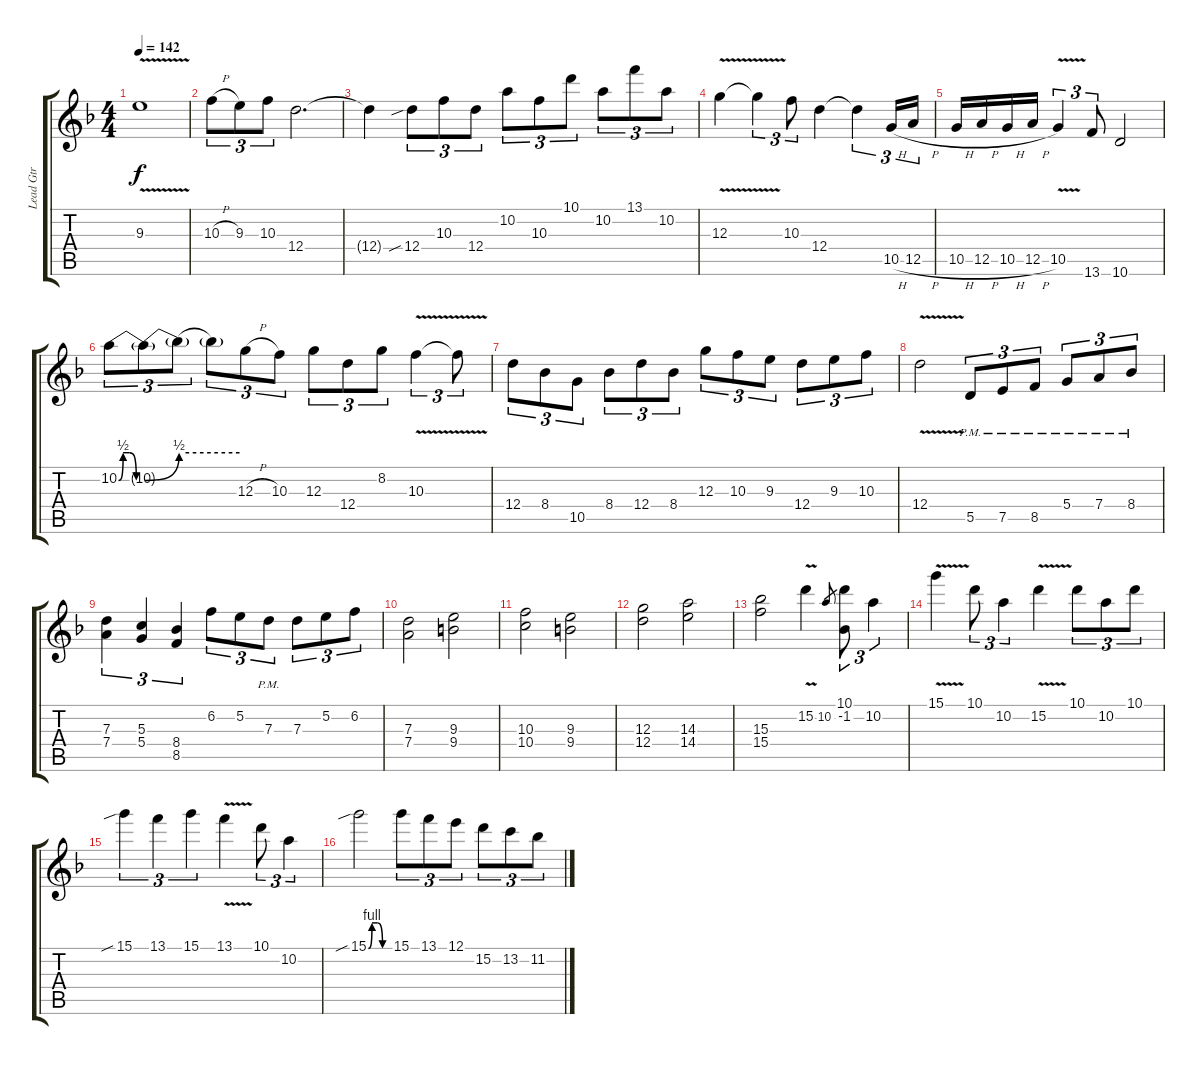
\track ("Lead Gtr" "Lead Gtr") {instrument distortionguitar}
\staff {score tabs}
\tuning (E4 B3 G3 D3 A2 E2) {hide}
\ts (4 4)
\tempo 142
\clef g2
\ks f
9.3{v}.1{dy f} |
10.3{h}.8{tu (3 2)} 9.3.8{tu (3 2)} 10.3.8{tu (3 2)} 12.4.2{d} |
12.4{t}.4 12.4{sib}.8{tu (3 2)} 10.3.8{tu (3 2)} 12.4.8{tu (3 2)} 10.2.8{tu (3 2)} 10.3.8{tu (3 2)} 10.1.8{tu (3 2)} 10.2.8{tu (3 2)} 13.1.8{tu (3 2)} 10.2.8{tu (3 2)} |
12.3{v}.4 12.3{v t}.4{tu (3 2)} 10.3.8{tu (3 2)} 12.4.4 12.4{t}.4{tu (3 2)} 10.5{h}.16{tu (3 2)} 12.5{h}.16{tu (3 2)} |
10.5{h}.16 12.5{h}.16 10.5{h}.16 12.5{h}.16 10.5{v}.4{tu (3 2)} 13.6.8{tu (3 2)} 10.6.2 |
10.2{be (custom 0 0 10 2 25 2 40 0 60 0)}.8{tu (3 2)} 10.2{be (bend 0 0 60 2) t}.8{tu (3 2)} 10.2{be (hold 0 2 60 2) t}.8{tu (3 2)} 10.2{t}.8{tu (3 2)} 12.3{h}.8{tu (3 2)} 10.3.8{tu (3 2)} 12.3.8{tu (3 2)} 12.4.8{tu (3 2)} 8.2.8{tu (3 2)} 10.3{v}.4{tu (3 2)} 10.3{t}.8{tu (3 2)} |
12.4.8{tu (3 2)} 8.4.8{tu (3 2)} 10.5.8{tu (3 2)} 8.4.8{tu (3 2)} 12.4.8{tu (3 2)} 8.4.8{tu (3 2)} 12.3.8{tu (3 2)} 10.3.8{tu (3 2)} 9.3.8{tu (3 2)} 12.4.8{tu (3 2)} 9.3.8{tu (3 2)} 10.3.8{tu (3 2)} |
12.4{v}.2 5.5{pm}.8{tu (3 2)} 7.5{pm}.8{tu (3 2)} 8.5{pm}.8{tu (3 2)} 5.4{pm}.8{tu (3 2)} 7.4{pm}.8{tu (3 2)} 8.4{pm}.8{tu (3 2)} |
(7.3 7.4).4{tu (3 2)} (5.3 5.4).4{tu (3 2)} (8.4 8.5).4{tu (3 2)} 6.2.8{tu (3 2)} 5.2.8{tu (3 2)} 7.3{pm}.8{tu (3 2)} 7.3.8{tu (3 2)} 5.2.8{tu (3 2)} 6.2.8{tu (3 2)} |
(7.3 7.4).2 (9.3 9.4).2 |
(10.3 10.4).2 (9.3 9.4).2 |
(12.3 12.4).2 (14.3 14.4).2 |
(15.3 15.4).2 15.2{v}.4 10.2.8{gr} (10.1 -1.2).8{tu (3 2)} 10.2.4{tu (3 2)} |
15.1{v}.4 10.1.8{tu (3 2)} 10.2.4{tu (3 2)} 15.2{v}.4 10.1.8{tu (3 2)} 10.2.8{tu (3 2)} 10.1.8{tu (3 2)} |
15.1{sib}.4{tu (3 2)} 13.1.4{tu (3 2)} 15.1.4{tu (3 2)} 13.1{v}.4 10.1.8{tu (3 2)} 10.2.4{tu (3 2)} |
15.1{be (custom 0 0 10 4 25 4 40 0 60 0) sib}.2 15.1.8{tu (3 2)} 13.1.8{tu (3 2)} 12.1.8{tu (3 2)} 15.2.8{tu (3 2)} 13.2.8{tu (3 2)} 11.2.8{tu (3 2)}
